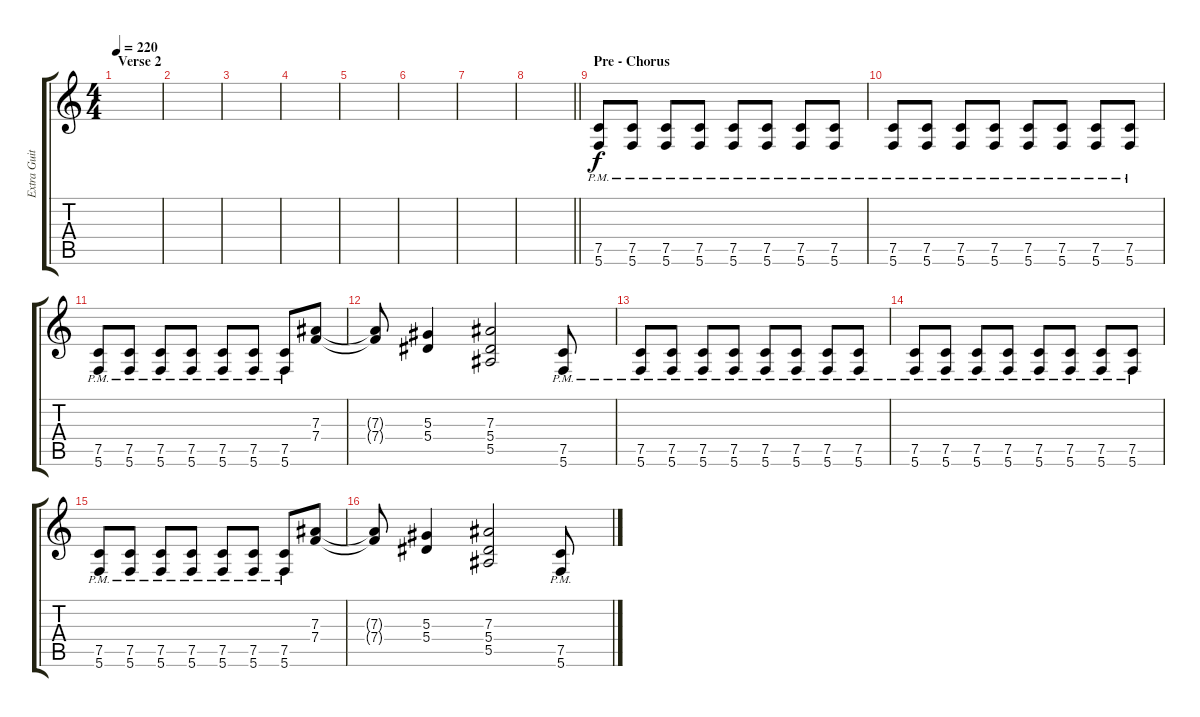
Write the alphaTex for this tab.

\track ("Extra Guitar" "Extra Guit") {instrument distortionguitar}
\staff {score tabs}
\tuning (C4 G3 Eb3 Bb2 F2 C2) {hide}
\ts (4 4)
\section ("" "Verse 2")
\tempo 220
\clef g2
\ks c
|
|
|
|
|
|
|
\barLineRight lightlight
|
\section ("" "Pre - Chorus")
(7.5{pm} 5.6{pm}).8 (7.5{pm} 5.6{pm}).8 (7.5{pm} 5.6{pm}).8 (7.5{pm} 5.6{pm}).8 (7.5{pm} 5.6{pm}).8 (7.5{pm} 5.6{pm}).8 (7.5{pm} 5.6{pm}).8 (7.5{pm} 5.6{pm}).8 |
(7.5{pm} 5.6{pm}).8 (7.5{pm} 5.6{pm}).8 (7.5{pm} 5.6{pm}).8 (7.5{pm} 5.6{pm}).8 (7.5{pm} 5.6{pm}).8 (7.5{pm} 5.6{pm}).8 (7.5{pm} 5.6{pm}).8 (7.5{pm} 5.6{pm}).8 |
(7.5{pm} 5.6{pm}).8 (7.5{pm} 5.6{pm}).8 (7.5{pm} 5.6{pm}).8 (7.5{pm} 5.6{pm}).8 (7.5{pm} 5.6{pm}).8 (7.5{pm} 5.6{pm}).8 (7.5{pm} 5.6{pm}).8 (7.3 7.4).8 |
(7.3{t} 7.4{t}).8 (5.3 5.4).4 (7.3 5.4 5.5).2 (7.5{pm} 5.6{pm}).8 |
(7.5{pm} 5.6{pm}).8 (7.5{pm} 5.6{pm}).8 (7.5{pm} 5.6{pm}).8 (7.5{pm} 5.6{pm}).8 (7.5{pm} 5.6{pm}).8 (7.5{pm} 5.6{pm}).8 (7.5{pm} 5.6{pm}).8 (7.5{pm} 5.6{pm}).8 |
(7.5{pm} 5.6{pm}).8 (7.5{pm} 5.6{pm}).8 (7.5{pm} 5.6{pm}).8 (7.5{pm} 5.6{pm}).8 (7.5{pm} 5.6{pm}).8 (7.5{pm} 5.6{pm}).8 (7.5{pm} 5.6{pm}).8 (7.5{pm} 5.6{pm}).8 |
(7.5{pm} 5.6{pm}).8 (7.5{pm} 5.6{pm}).8 (7.5{pm} 5.6{pm}).8 (7.5{pm} 5.6{pm}).8 (7.5{pm} 5.6{pm}).8 (7.5{pm} 5.6{pm}).8 (7.5{pm} 5.6{pm}).8 (7.3 7.4).8 |
(7.3{t} 7.4{t}).8 (5.3 5.4).4 (7.3 5.4 5.5).2 (7.5{pm} 5.6{pm}).8
